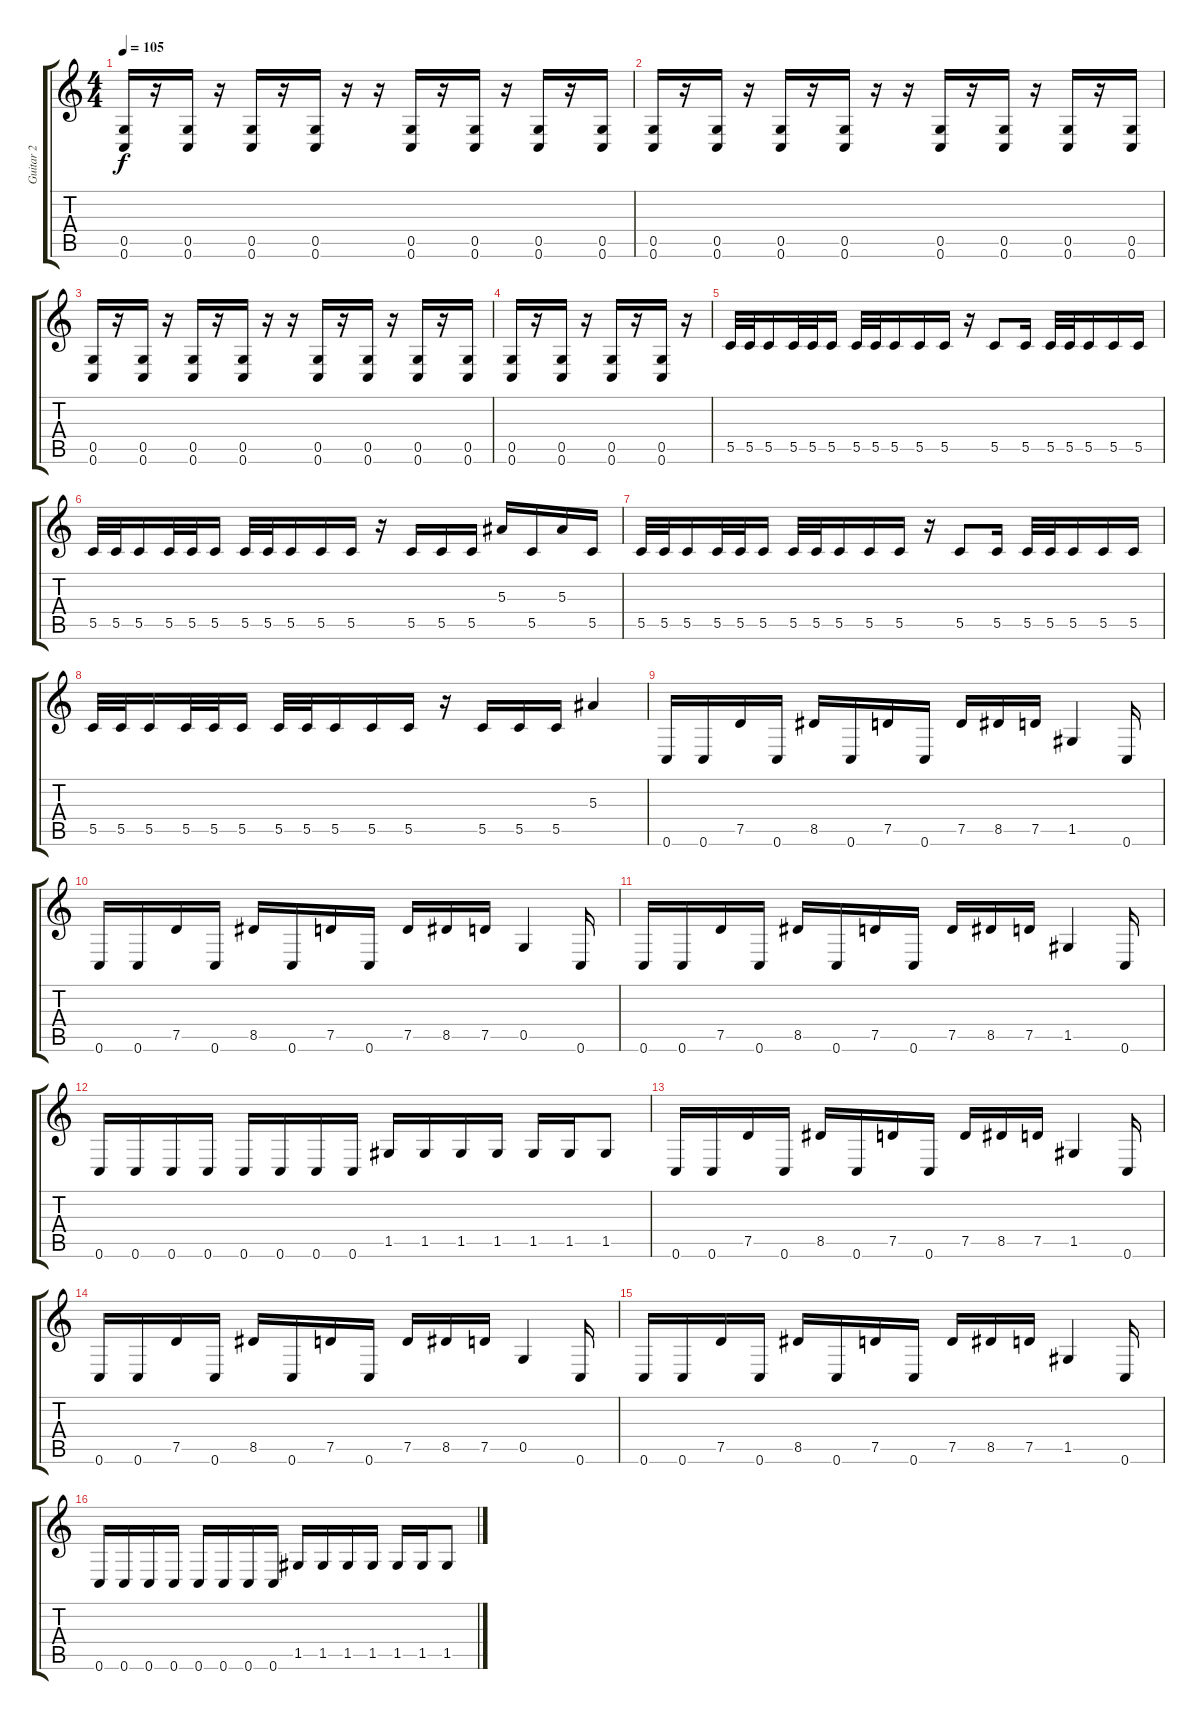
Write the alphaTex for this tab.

\track ("Guitar 2" "Guitar 2") {instrument distortionguitar}
\staff {score tabs}
\tuning (D4 A3 F3 C3 G2 C2) {hide}
\ts (4 4)
\tempo 105
\clef g2
\ks c
(0.5 0.6).16{dy f instrument distortionguitar} r.16 (0.5 0.6).16 r.16 (0.5 0.6).16 r.16 (0.5 0.6).16 r.16 r.16 (0.5 0.6).16 r.16 (0.5 0.6).16 r.16 (0.5 0.6).16 r.16 (0.5 0.6).16 |
(0.5 0.6).16 r.16 (0.5 0.6).16 r.16 (0.5 0.6).16 r.16 (0.5 0.6).16 r.16 r.16 (0.5 0.6).16 r.16 (0.5 0.6).16 r.16 (0.5 0.6).16 r.16 (0.5 0.6).16 |
(0.5 0.6).16 r.16 (0.5 0.6).16 r.16 (0.5 0.6).16 r.16 (0.5 0.6).16 r.16 r.16 (0.5 0.6).16 r.16 (0.5 0.6).16 r.16 (0.5 0.6).16 r.16 (0.5 0.6).16 |
(0.5 0.6).16 r.16 (0.5 0.6).16 r.16 (0.5 0.6).16 r.16 (0.5 0.6).16 r.16 |
5.5.32 5.5.32 5.5.16 5.5.32 5.5.32 5.5.16 5.5.32 5.5.32 5.5.16 5.5.16 5.5.16 r.16 5.5.8 5.5.16 5.5.32 5.5.32 5.5.16 5.5.16 5.5.16 |
5.5.32 5.5.32 5.5.16 5.5.32 5.5.32 5.5.16 5.5.32 5.5.32 5.5.16 5.5.16 5.5.16 r.16 5.5.16 5.5.16 5.5.16 5.3.16 5.5.16 5.3.16 5.5.16 |
5.5.32 5.5.32 5.5.16 5.5.32 5.5.32 5.5.16 5.5.32 5.5.32 5.5.16 5.5.16 5.5.16 r.16 5.5.8 5.5.16 5.5.32 5.5.32 5.5.16 5.5.16 5.5.16 |
5.5.32 5.5.32 5.5.16 5.5.32 5.5.32 5.5.16 5.5.32 5.5.32 5.5.16 5.5.16 5.5.16 r.16 5.5.16 5.5.16 5.5.16 5.3.4{instrument guitarharmonics} |
0.6.16{instrument distortionguitar} 0.6.16 7.5.16 0.6.16 8.5.16 0.6.16 7.5.16 0.6.16 7.5.16 8.5.16 7.5.16 1.5.4 0.6.16 |
0.6.16 0.6.16 7.5.16 0.6.16 8.5.16 0.6.16 7.5.16 0.6.16 7.5.16 8.5.16 7.5.16 0.5.4 0.6.16 |
0.6.16 0.6.16 7.5.16 0.6.16 8.5.16 0.6.16 7.5.16 0.6.16 7.5.16 8.5.16 7.5.16 1.5.4 0.6.16 |
0.6.16 0.6.16 0.6.16 0.6.16 0.6.16 0.6.16 0.6.16 0.6.16 1.5.16 1.5.16 1.5.16 1.5.16 1.5.16 1.5.16 1.5.8 |
0.6.16{instrument distortionguitar} 0.6.16 7.5.16 0.6.16 8.5.16 0.6.16 7.5.16 0.6.16 7.5.16 8.5.16 7.5.16 1.5.4 0.6.16 |
0.6.16 0.6.16 7.5.16 0.6.16 8.5.16 0.6.16 7.5.16 0.6.16 7.5.16 8.5.16 7.5.16 0.5.4 0.6.16 |
0.6.16 0.6.16 7.5.16 0.6.16 8.5.16 0.6.16 7.5.16 0.6.16 7.5.16 8.5.16 7.5.16 1.5.4 0.6.16 |
0.6.16 0.6.16 0.6.16 0.6.16 0.6.16 0.6.16 0.6.16 0.6.16 1.5.16 1.5.16 1.5.16 1.5.16 1.5.16 1.5.16 1.5.8
